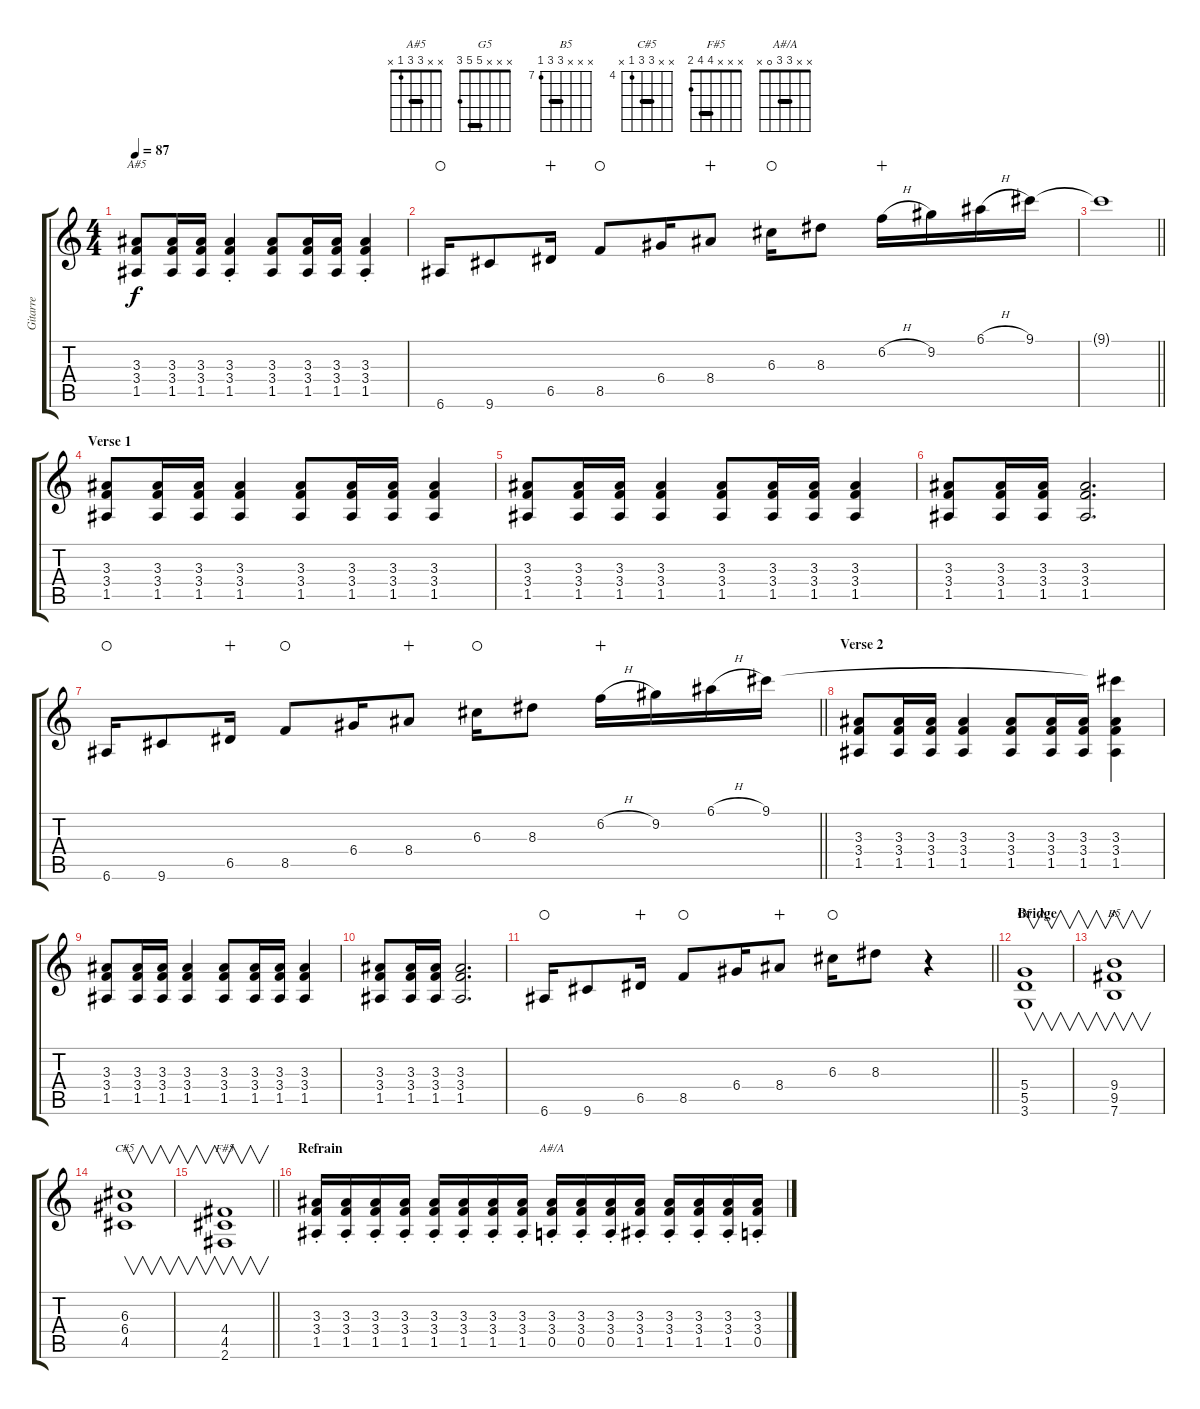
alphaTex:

\track ("Gitarre" "Gitarre") {instrument acousticguitarsteel}
\staff {score tabs}
\tuning (E4 B3 G3 D3 A2 E2) {hide}
\chord ("A#5" x x 3 3 1 x) {barre 3}
\chord ("G5" x x x 5 5 3) {barre 5}
\chord ("B5" x x x 9 9 7) {firstfret 7 barre 9}
\chord ("C#5" x x 6 6 4 x) {firstfret 4 barre 6}
\chord ("F#5" x x x 4 4 2) {barre 4}
\chord ("A#/A" x x 3 3 0 x) {barre 3}
\ts (4 4)
\tempo 87
\clef g2
\ks c
(3.3 3.4 1.5).8{ch "A#5" dy f} (3.3 3.4 1.5).16 (3.3 3.4 1.5).16 (3.3{st} 3.4{st} 1.5{st}).4 (3.3 3.4 1.5).8 (3.3 3.4 1.5).16 (3.3 3.4 1.5).16 (3.3{st} 3.4{st} 1.5{st}).4 |
6.6.16{waho} 9.6.8 6.5.16{wahc} 8.5.8{waho} 6.4.16 8.4.8{wahc} 6.3.16{waho} 8.3.8 6.2{h}.16{wahc} 9.2.16 6.1{h}.16 9.1.16 |
\barLineRight lightlight
9.1{t}.1 |
\section ("" "Verse 1")
(3.3 3.4 1.5).8 (3.3 3.4 1.5).16 (3.3 3.4 1.5).16 (3.3 3.4 1.5).4 (3.3 3.4 1.5).8 (3.3 3.4 1.5).16 (3.3 3.4 1.5).16 (3.3 3.4 1.5).4 |
(3.3 3.4 1.5).8 (3.3 3.4 1.5).16 (3.3 3.4 1.5).16 (3.3 3.4 1.5).4 (3.3 3.4 1.5).8 (3.3 3.4 1.5).16 (3.3 3.4 1.5).16 (3.3 3.4 1.5).4 |
(3.3 3.4 1.5).8 (3.3 3.4 1.5).16 (3.3 3.4 1.5).16 (3.3 3.4 1.5).2{d} |
\barLineRight lightlight
6.6.16{waho} 9.6.8 6.5.16{wahc} 8.5.8{waho} 6.4.16 8.4.8{wahc} 6.3.16{waho} 8.3.8 6.2{h}.16{wahc} 9.2.16 6.1{h}.16 9.1.16 |
\section ("" "Verse 2")
(3.3 3.4 1.5).8 (3.3 3.4 1.5).16 (3.3 3.4 1.5).16 (3.3 3.4 1.5).4 (3.3 3.4 1.5).8 (3.3 3.4 1.5).16 (3.3 3.4 1.5).16 (9.1{t} 3.3 3.4 1.5).4 |
(3.3 3.4 1.5).8 (3.3 3.4 1.5).16 (3.3 3.4 1.5).16 (3.3 3.4 1.5).4 (3.3 3.4 1.5).8 (3.3 3.4 1.5).16 (3.3 3.4 1.5).16 (3.3 3.4 1.5).4 |
(3.3 3.4 1.5).8 (3.3 3.4 1.5).16 (3.3 3.4 1.5).16 (3.3 3.4 1.5).2{d} |
\barLineRight lightlight
6.6.16{waho} 9.6.8 6.5.16{wahc} 8.5.8{waho} 6.4.16 8.4.8{wahc} 6.3.16{waho} 8.3.8 r.4 |
\section ("" "Bridge")
(5.4 5.5 3.6).1{v ch "G5"} |
(9.4 9.5 7.6).1{v ch "B5"} |
(6.3 6.4 4.5).1{v ch "C#5"} |
\barLineRight lightlight
(4.4 4.5 2.6).1{v ch "F#5"} |
\section ("" "Refrain")
(3.3{st} 3.4{st} 1.5{st}).16 (3.3{st} 3.4{st} 1.5{st}).16 (3.3{st} 3.4{st} 1.5{st}).16 (3.3{st} 3.4{st} 1.5{st}).16 (3.3{st} 3.4{st} 1.5{st}).16 (3.3{st} 3.4{st} 1.5{st}).16 (3.3{st} 3.4{st} 1.5{st}).16 (3.3{st} 3.4{st} 1.5{st}).16 (3.3{st} 3.4{st} 0.5{st}).16{ch "A#/A"} (3.3{st} 3.4{st} 0.5{st}).16 (3.3{st} 3.4{st} 0.5{st}).16 (3.3{st} 3.4{st} 1.5{st}).16 (3.3{st} 3.4{st} 1.5{st}).16 (3.3{st} 3.4{st} 1.5{st}).16 (3.3{st} 3.4{st} 1.5{st}).16 (3.3{st} 3.4{st} 0.5{st}).16
